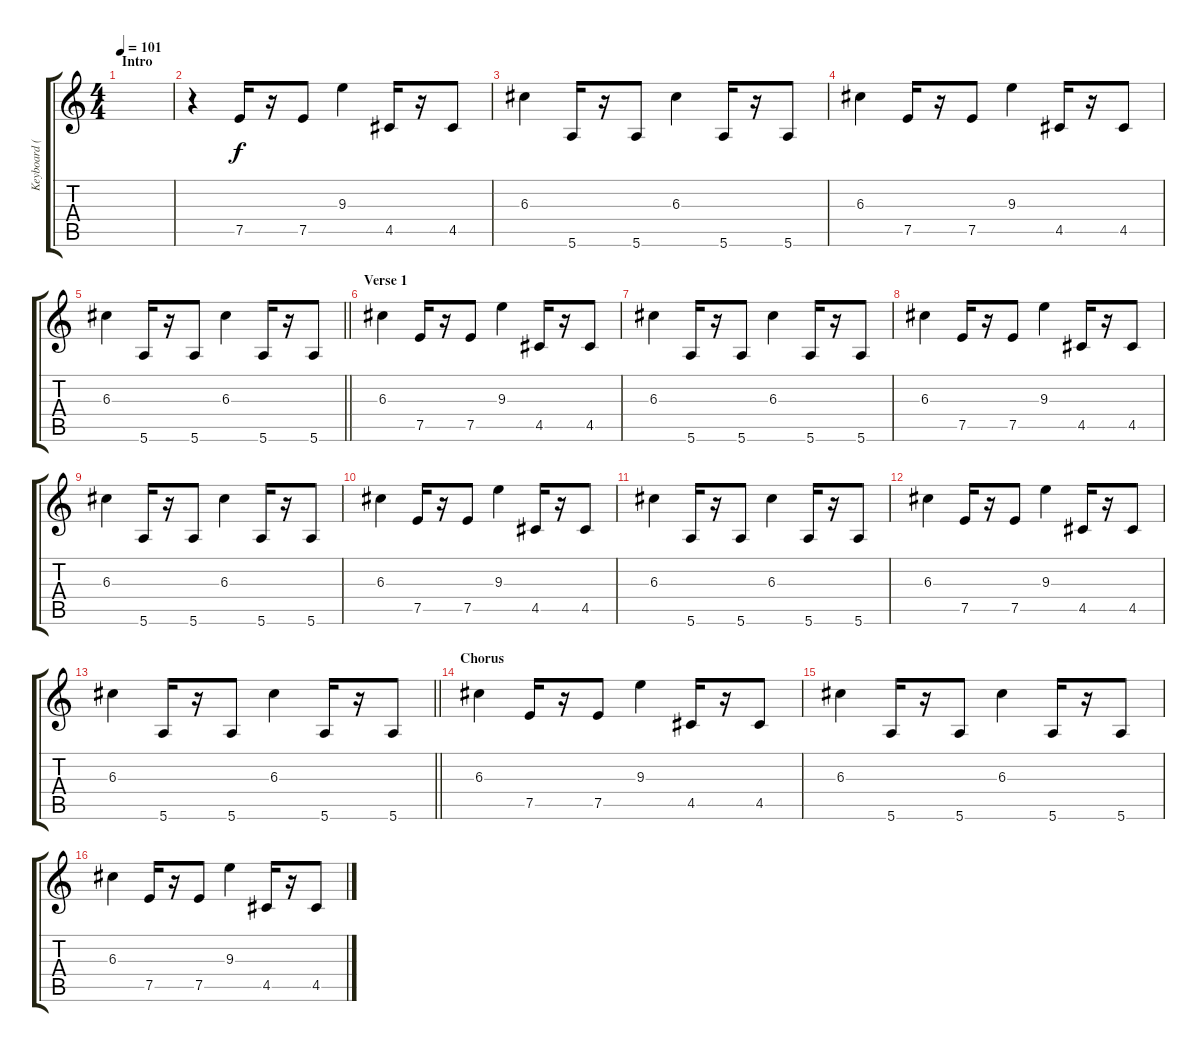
\track ("Keyboard (Toad)" "Keyboard (") {instrument electricguitarjazz}
\staff {score tabs}
\tuning (E4 B3 G3 D3 A2 E2) {hide}
\ts (4 4)
\section ("" "Intro")
\tempo 101
\clef g2
\ks c
|
r.4 7.5.16 r.16 7.5.8 9.3.4 4.5.16 r.16 4.5.8 |
6.3.4 5.6.16 r.16 5.6.8 6.3.4 5.6.16 r.16 5.6.8 |
6.3.4 7.5.16 r.16 7.5.8 9.3.4 4.5.16 r.16 4.5.8 |
\barLineRight lightlight
6.3.4 5.6.16 r.16 5.6.8 6.3.4 5.6.16 r.16 5.6.8 |
\section ("" "Verse 1")
6.3.4 7.5.16 r.16 7.5.8 9.3.4 4.5.16 r.16 4.5.8 |
6.3.4 5.6.16 r.16 5.6.8 6.3.4 5.6.16 r.16 5.6.8 |
6.3.4 7.5.16 r.16 7.5.8 9.3.4 4.5.16 r.16 4.5.8 |
6.3.4 5.6.16 r.16 5.6.8 6.3.4 5.6.16 r.16 5.6.8 |
6.3.4 7.5.16 r.16 7.5.8 9.3.4 4.5.16 r.16 4.5.8 |
6.3.4 5.6.16 r.16 5.6.8 6.3.4 5.6.16 r.16 5.6.8 |
6.3.4 7.5.16 r.16 7.5.8 9.3.4 4.5.16 r.16 4.5.8 |
\barLineRight lightlight
6.3.4 5.6.16 r.16 5.6.8 6.3.4 5.6.16 r.16 5.6.8 |
\section ("" "Chorus")
6.3.4 7.5.16 r.16 7.5.8 9.3.4 4.5.16 r.16 4.5.8 |
6.3.4 5.6.16 r.16 5.6.8 6.3.4 5.6.16 r.16 5.6.8 |
6.3.4 7.5.16 r.16 7.5.8 9.3.4 4.5.16 r.16 4.5.8
